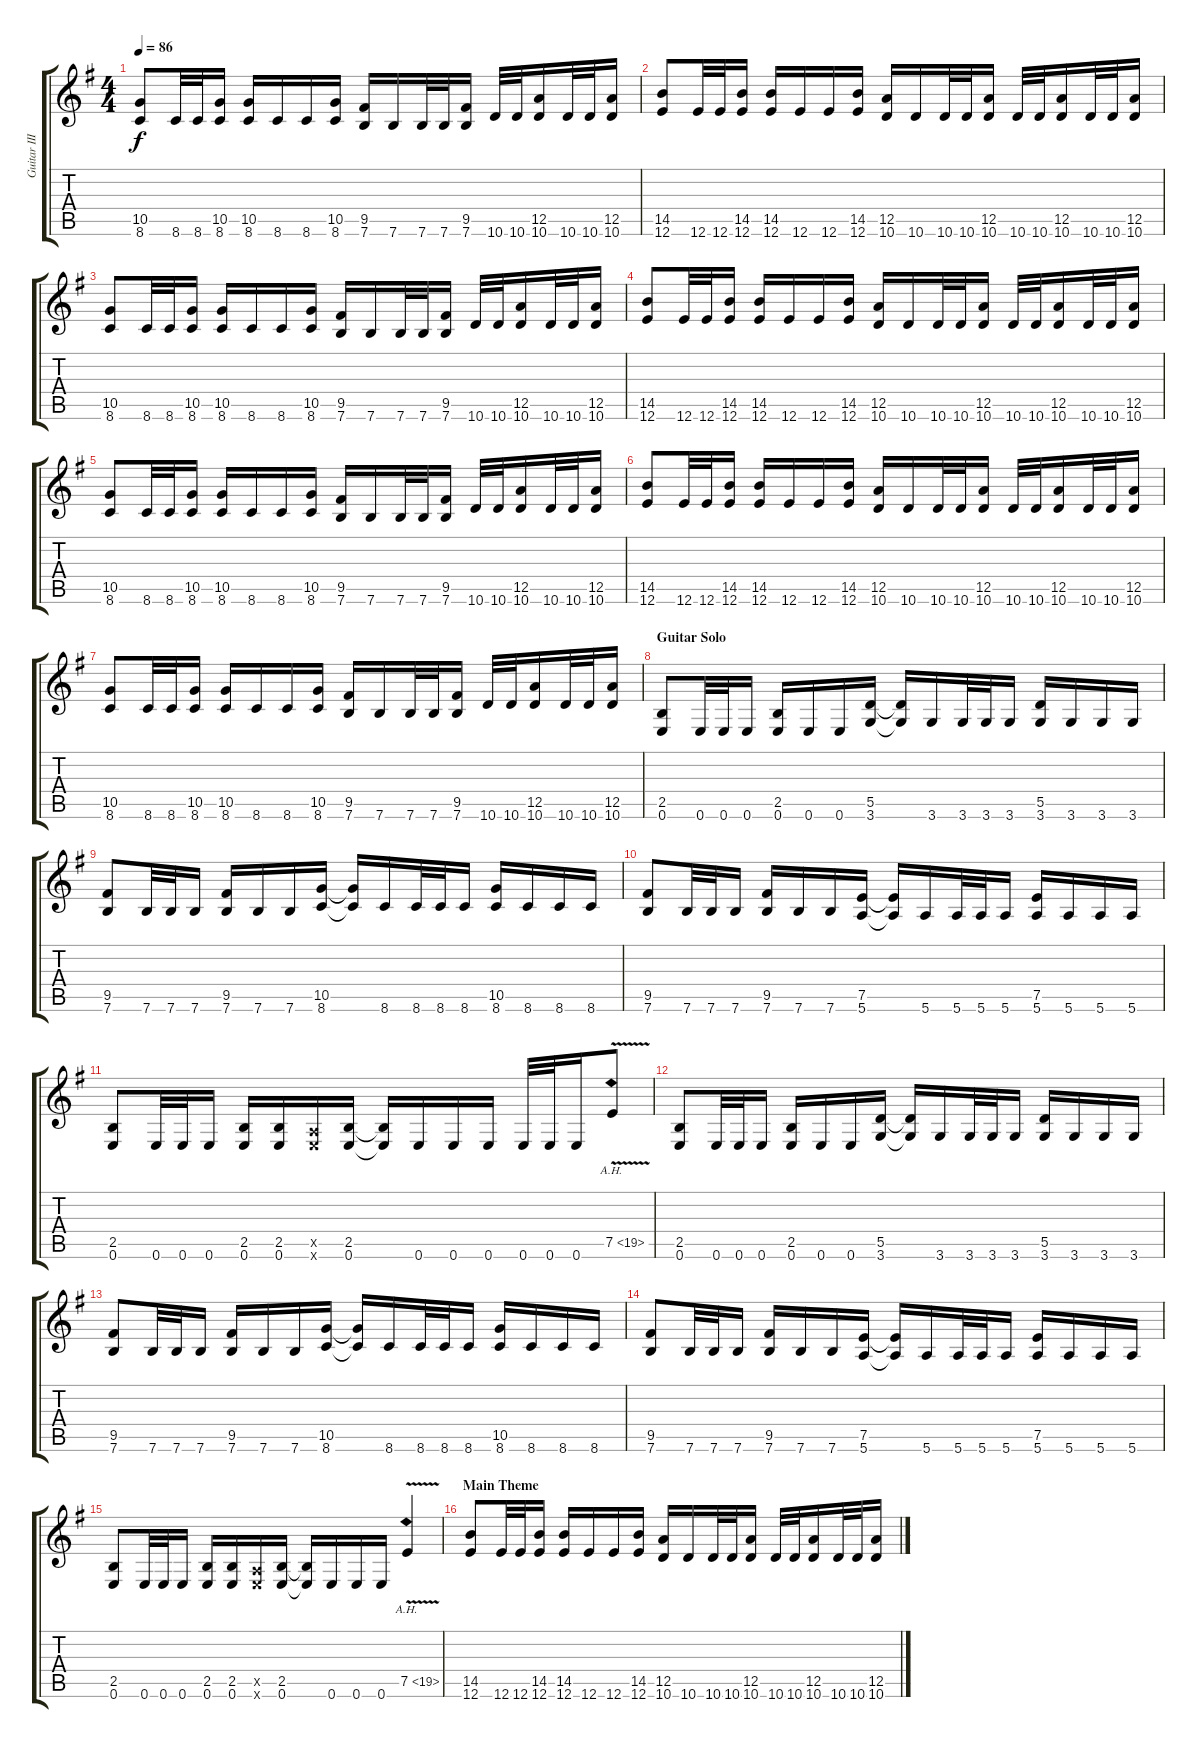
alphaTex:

\track ("Guitar III" "Guitar III") {instrument distortionguitar}
\staff {score tabs}
\tuning (E4 B3 G3 D3 A2 E2) {hide}
\ts (4 4)
\tempo 86
\clef g2
\ks eminor
(10.5 8.6).8{dy f} 8.6.32 8.6.32 (10.5 8.6).16 (10.5 8.6).16 8.6.16 8.6.16 (10.5 8.6).16 (9.5 7.6).16 7.6.16 7.6.32 7.6.32 (9.5 7.6).16 10.6.32 10.6.32 (12.5 10.6).16 10.6.32 10.6.32 (12.5 10.6).16 |
(14.5 12.6).8 12.6.32 12.6.32 (14.5 12.6).16 (14.5 12.6).16 12.6.16 12.6.16 (14.5 12.6).16 (12.5 10.6).16 10.6.16 10.6.32 10.6.32 (12.5 10.6).16 10.6.32 10.6.32 (12.5 10.6).16 10.6.32 10.6.32 (12.5 10.6).16 |
(10.5 8.6).8 8.6.32 8.6.32 (10.5 8.6).16 (10.5 8.6).16 8.6.16 8.6.16 (10.5 8.6).16 (9.5 7.6).16 7.6.16 7.6.32 7.6.32 (9.5 7.6).16 10.6.32 10.6.32 (12.5 10.6).16 10.6.32 10.6.32 (12.5 10.6).16 |
(14.5 12.6).8 12.6.32 12.6.32 (14.5 12.6).16 (14.5 12.6).16 12.6.16 12.6.16 (14.5 12.6).16 (12.5 10.6).16 10.6.16 10.6.32 10.6.32 (12.5 10.6).16 10.6.32 10.6.32 (12.5 10.6).16 10.6.32 10.6.32 (12.5 10.6).16 |
(10.5 8.6).8 8.6.32 8.6.32 (10.5 8.6).16 (10.5 8.6).16 8.6.16 8.6.16 (10.5 8.6).16 (9.5 7.6).16 7.6.16 7.6.32 7.6.32 (9.5 7.6).16 10.6.32 10.6.32 (12.5 10.6).16 10.6.32 10.6.32 (12.5 10.6).16 |
(14.5 12.6).8 12.6.32 12.6.32 (14.5 12.6).16 (14.5 12.6).16 12.6.16 12.6.16 (14.5 12.6).16 (12.5 10.6).16 10.6.16 10.6.32 10.6.32 (12.5 10.6).16 10.6.32 10.6.32 (12.5 10.6).16 10.6.32 10.6.32 (12.5 10.6).16 |
(10.5 8.6).8 8.6.32 8.6.32 (10.5 8.6).16 (10.5 8.6).16 8.6.16 8.6.16 (10.5 8.6).16 (9.5 7.6).16 7.6.16 7.6.32 7.6.32 (9.5 7.6).16 10.6.32 10.6.32 (12.5 10.6).16 10.6.32 10.6.32 (12.5 10.6).16 |
\section ("" "Guitar Solo")
(2.5 0.6).8 0.6.32 0.6.32 0.6.16 (2.5 0.6).16 0.6.16 0.6.16 (5.5 3.6).16 (5.5{t} 3.6{t}).16 3.6.16 3.6.32 3.6.32 3.6.16 (5.5 3.6).16 3.6.16 3.6.16 3.6.16 |
(9.5 7.6).8 7.6.32 7.6.32 7.6.16 (9.5 7.6).16 7.6.16 7.6.16 (10.5 8.6).16 (10.5{t} 8.6{t}).16 8.6.16 8.6.32 8.6.32 8.6.16 (10.5 8.6).16 8.6.16 8.6.16 8.6.16 |
(9.5 7.6).8 7.6.32 7.6.32 7.6.16 (9.5 7.6).16 7.6.16 7.6.16 (7.5 5.6).16 (7.5{t} 5.6{t}).16 5.6.16 5.6.32 5.6.32 5.6.16 (7.5 5.6).16 5.6.16 5.6.16 5.6.16 |
(2.5 0.6).8 0.6.32 0.6.32 0.6.16 (2.5 0.6).16 (2.5 0.6).16 (0.5{x} 0.6{x}).16 (2.5 0.6).16 (2.5{t} 0.6{t}).16 0.6.16 0.6.16 0.6.16 0.6.32 0.6.32 0.6.16 7.5{ah 12 v}.8{instrument guitarharmonics} |
(2.5 0.6).8{instrument distortionguitar} 0.6.32 0.6.32 0.6.16 (2.5 0.6).16 0.6.16 0.6.16 (5.5 3.6).16 (5.5{t} 3.6{t}).16 3.6.16 3.6.32 3.6.32 3.6.16 (5.5 3.6).16 3.6.16 3.6.16 3.6.16 |
(9.5 7.6).8 7.6.32 7.6.32 7.6.16 (9.5 7.6).16 7.6.16 7.6.16 (10.5 8.6).16 (10.5{t} 8.6{t}).16 8.6.16 8.6.32 8.6.32 8.6.16 (10.5 8.6).16 8.6.16 8.6.16 8.6.16 |
(9.5 7.6).8 7.6.32 7.6.32 7.6.16 (9.5 7.6).16 7.6.16 7.6.16 (7.5 5.6).16 (7.5{t} 5.6{t}).16 5.6.16 5.6.32 5.6.32 5.6.16 (7.5 5.6).16 5.6.16 5.6.16 5.6.16 |
(2.5 0.6).8 0.6.32 0.6.32 0.6.16 (2.5 0.6).16 (2.5 0.6).16 (0.5{x} 0.6{x}).16 (2.5 0.6).16 (2.5{t} 0.6{t}).16 0.6.16 0.6.16 0.6.16 7.5{ah 12 v}.4{instrument guitarharmonics} |
\section ("" "Main Theme")
(14.5 12.6).8{instrument distortionguitar} 12.6.32 12.6.32 (14.5 12.6).16 (14.5 12.6).16 12.6.16 12.6.16 (14.5 12.6).16 (12.5 10.6).16 10.6.16 10.6.32 10.6.32 (12.5 10.6).16 10.6.32 10.6.32 (12.5 10.6).16 10.6.32 10.6.32 (12.5 10.6).16
